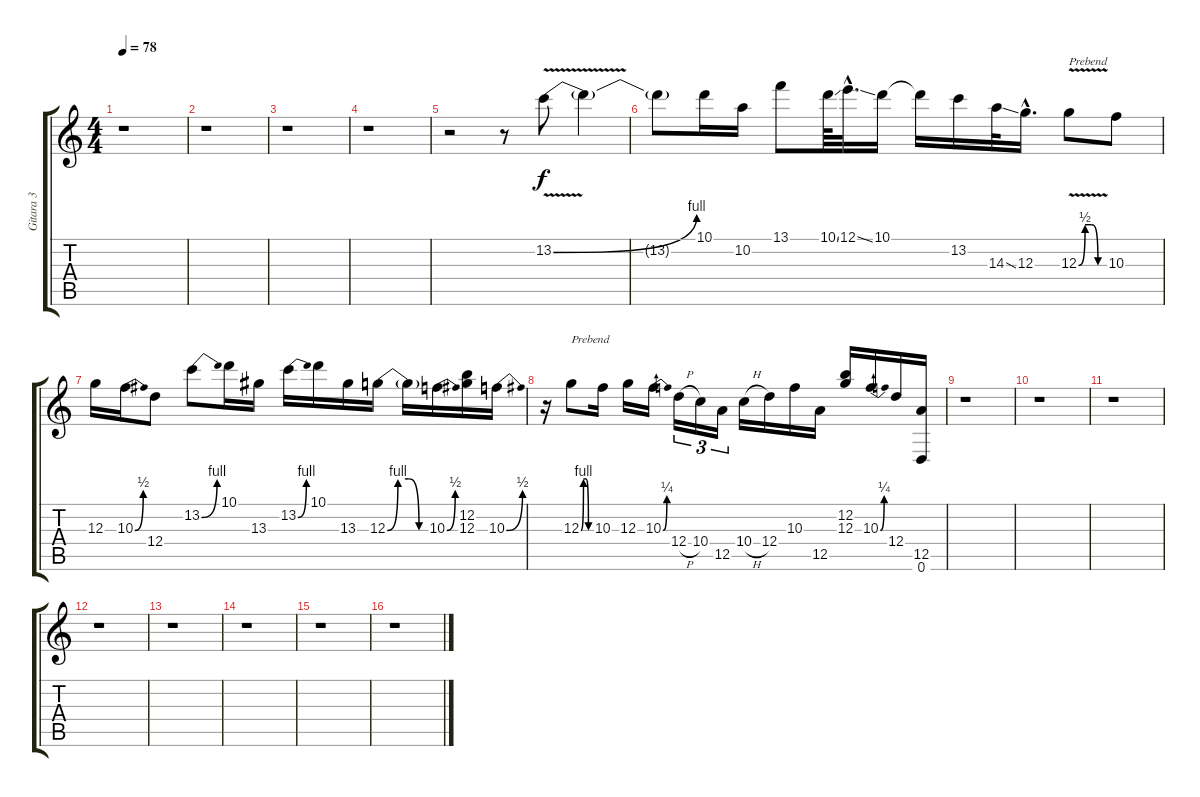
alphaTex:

\track ("Gitara 3" "Gitara 3") {instrument overdrivenguitar}
\staff {score tabs}
\tuning (E4 B3 G3 D3 A2 D2) {hide}
\ts (4 4)
\tempo 78
\clef g2
\ks c
r.1{dy f} |
r.1 |
r.1 |
r.1 |
r.2 r.8 13.2{be (bend 0 0 60 4) v}.8 13.2{t}.4 |
13.2{t}.8 10.1.16 10.2.16 13.1.8 10.1{ss}.64 12.1{ss hac}.32{d} 10.1.16 10.1{t}.16 13.2.16 14.3{ss}.32 12.3{hac}.16{d} 12.3{be (custom 0 0 15 2 30 2 45 0 60 0) v}.8{txt "Prebend"} 10.3.8 |
12.3.16 10.3{be (bend 0 0 60 2)}.16 12.4.8 13.2{be (bend 0 0 60 4)}.8 10.1.16 13.3.16 13.2{be (bend 0 0 60 4)}.16 10.1.16 13.3.16 12.3{be (custom 0 0 15 4 30 4 45 0 60 0)}.16 12.3{t}.16 10.3{be (bend 0 0 60 2)}.16 (12.2 12.3).16 10.3{be (bend 0 0 60 2)}.16 |
r.16 12.3{be (custom 0 0 15 4 30 4 45 0 60 0)}.8{txt "Prebend"} 10.3.16 12.3.16 10.3{be (bend 0 0 60 1)}.16 12.4{h}.16{tu (3 2)} 10.4.16{tu (3 2)} 12.5.16{tu (3 2)} 10.4{h}.16 12.4.16 10.3.16 12.5.16 (12.2 12.3).16 10.3{be (bend 0 0 60 1)}.16 12.4.16 (12.5 0.6).16 |
r.1 |
r.1 |
r.1 |
r.1 |
r.1 |
r.1 |
r.1 |
r.1
